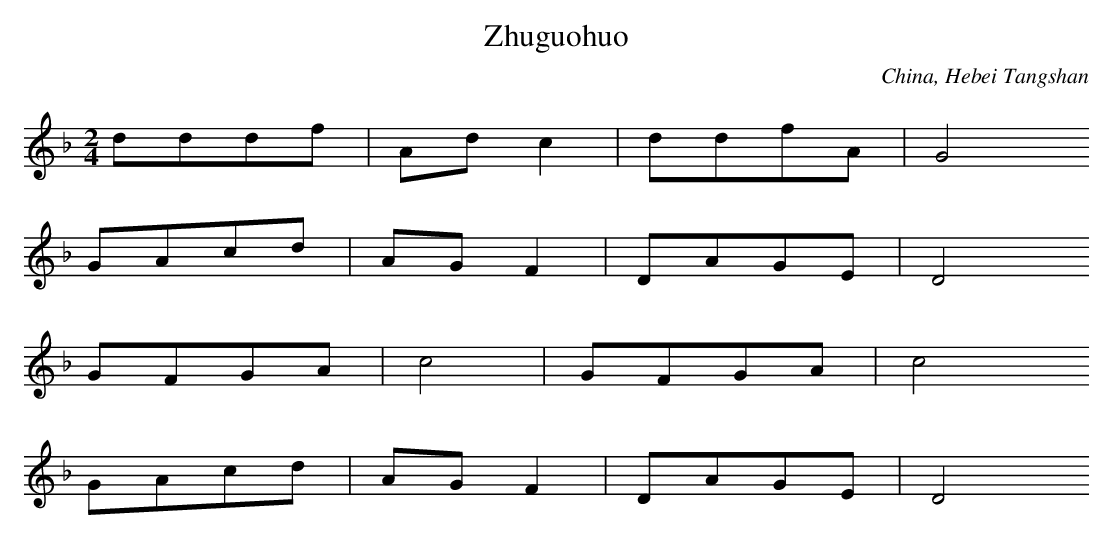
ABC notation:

X:1
T: Zhuguohuo
O: China, Hebei Tangshan
M: 2/4
L: 1/16
K: F
d2d2d2f2 | A2d2c4 | d2d2f2A2 | G8
G2A2c2d2 | A2G2F4 | D2A2G2E2 | D8
G2F2G2A2 | c8 | G2F2G2A2 | c8
G2A2c2d2 | A2G2F4 | D2A2G2E2 | D8
